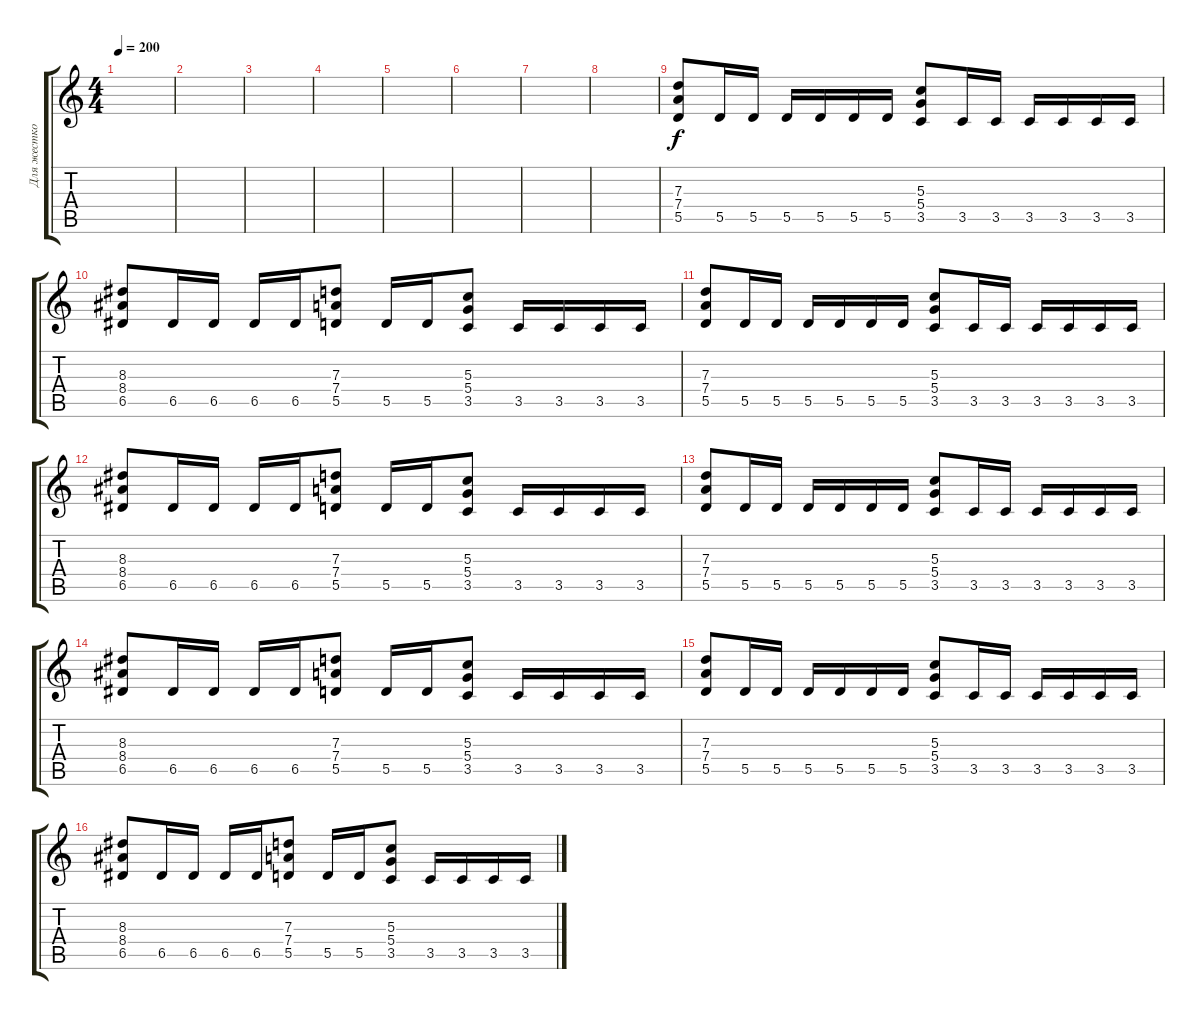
\track ("Для жесткости звука" "Для жестко") {instrument distortionguitar}
\staff {score tabs}
\tuning (E4 B3 G3 D3 A2 E2) {hide}
\ts (4 4)
\tempo 200
\clef g2
\ks c
|
|
|
|
|
|
|
|
(7.3 7.4 5.5).8 5.5.16 5.5.16 5.5.16 5.5.16 5.5.16 5.5.16 (5.3 5.4 3.5).8 3.5.16 3.5.16 3.5.16 3.5.16 3.5.16 3.5.16 |
(8.3 8.4 6.5).8 6.5.16 6.5.16 6.5.16 6.5.16 (7.3 7.4 5.5).8 5.5.16 5.5.16 (5.3 5.4 3.5).8 3.5.16 3.5.16 3.5.16 3.5.16 |
(7.3 7.4 5.5).8 5.5.16 5.5.16 5.5.16 5.5.16 5.5.16 5.5.16 (5.3 5.4 3.5).8 3.5.16 3.5.16 3.5.16 3.5.16 3.5.16 3.5.16 |
(8.3 8.4 6.5).8 6.5.16 6.5.16 6.5.16 6.5.16 (7.3 7.4 5.5).8 5.5.16 5.5.16 (5.3 5.4 3.5).8 3.5.16 3.5.16 3.5.16 3.5.16 |
(7.3 7.4 5.5).8 5.5.16 5.5.16 5.5.16 5.5.16 5.5.16 5.5.16 (5.3 5.4 3.5).8 3.5.16 3.5.16 3.5.16 3.5.16 3.5.16 3.5.16 |
(8.3 8.4 6.5).8 6.5.16 6.5.16 6.5.16 6.5.16 (7.3 7.4 5.5).8 5.5.16 5.5.16 (5.3 5.4 3.5).8 3.5.16 3.5.16 3.5.16 3.5.16 |
(7.3 7.4 5.5).8 5.5.16 5.5.16 5.5.16 5.5.16 5.5.16 5.5.16 (5.3 5.4 3.5).8 3.5.16 3.5.16 3.5.16 3.5.16 3.5.16 3.5.16 |
(8.3 8.4 6.5).8 6.5.16 6.5.16 6.5.16 6.5.16 (7.3 7.4 5.5).8 5.5.16 5.5.16 (5.3 5.4 3.5).8 3.5.16 3.5.16 3.5.16 3.5.16
